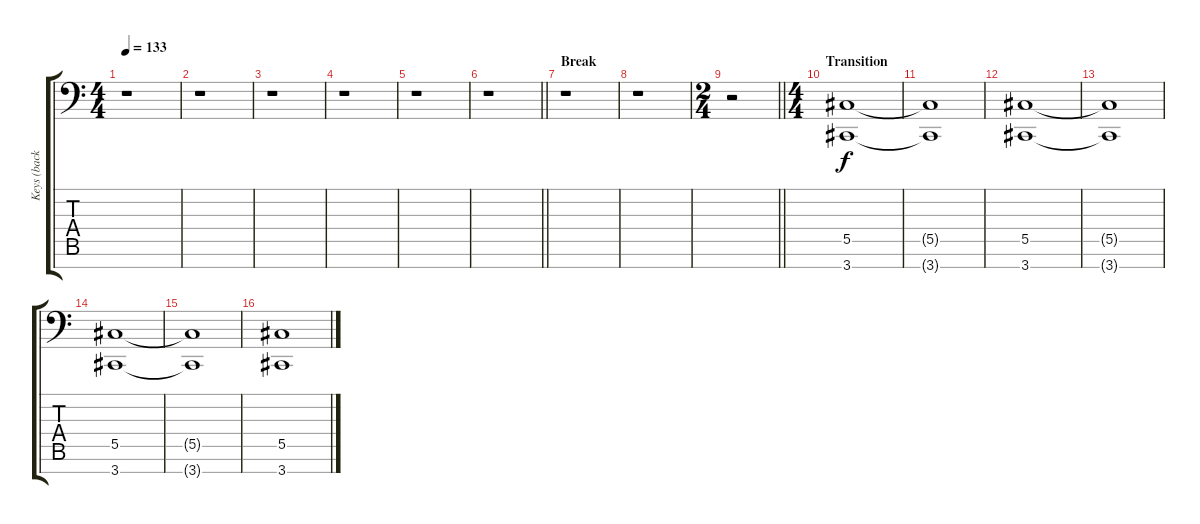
\track ("Keys (backup #2)" "Keys (back") {instrument synthstrings1}
\staff {score tabs}
\tuning (Eb4 Bb3 Gb3 Db3 Ab2 Eb2 Bb1) {hide}
\ts (4 4)
\tempo 133
\clef f4
\ks c
r.1{dy f} |
r.1 |
r.1 |
r.1 |
r.1 |
\barLineRight lightlight
r.1 |
\section ("" "Break")
r.1 |
r.1 |
\ts (2 4)
\barLineRight lightlight
r.2 |
\ts (4 4)
\section ("" "Transition")
(5.5 3.7).1 |
(5.5{t} 3.7{t}).1 |
(5.5 3.7).1 |
(5.5{t} 3.7{t}).1 |
(5.5 3.7).1 |
(5.5{t} 3.7{t}).1 |
(5.5 3.7).1
